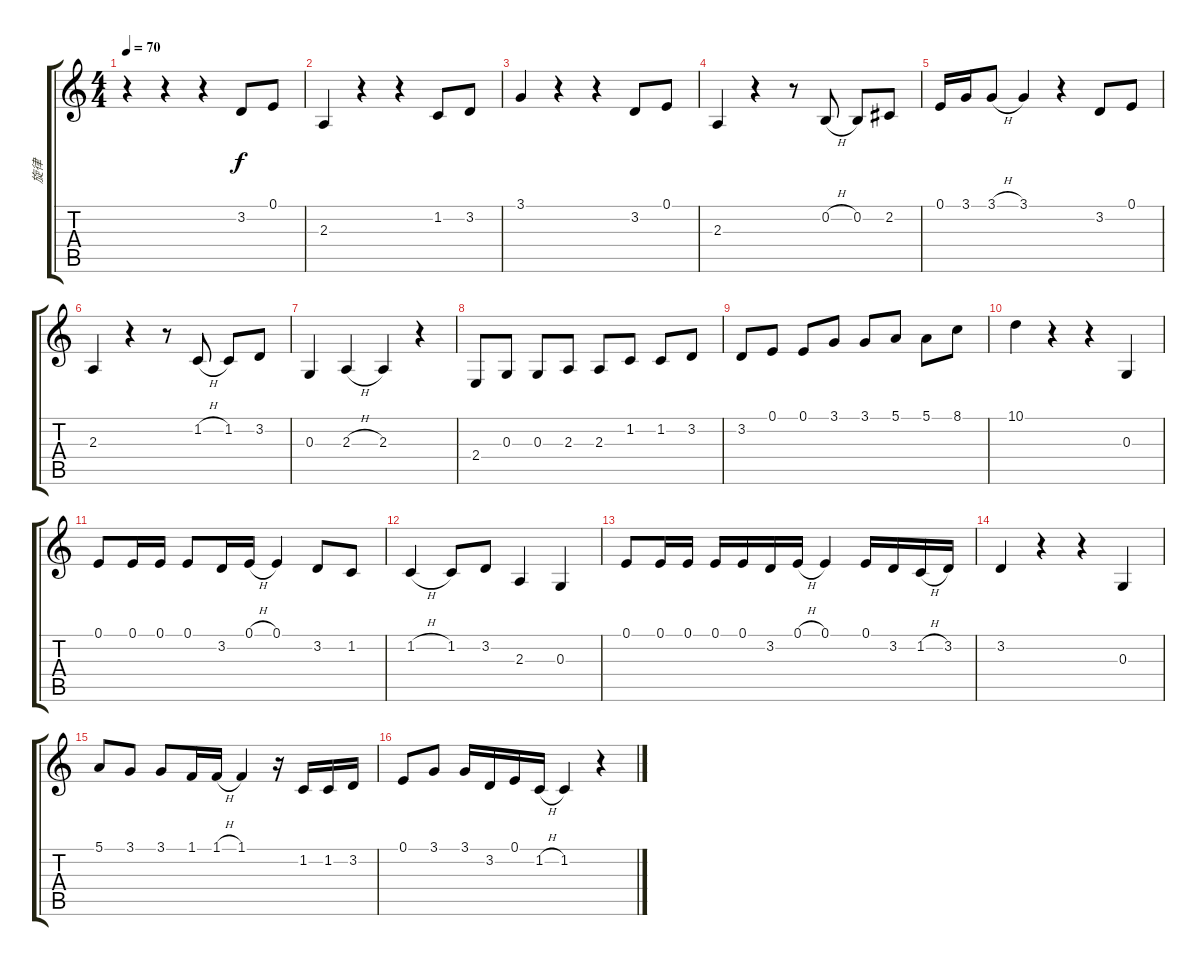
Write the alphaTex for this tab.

\track ("旋律" "旋律") {instrument acousticgrandpiano}
\staff {score tabs}
\tuning (E4 B3 G3 D3 A2 E2) {hide}
\ts (4 4)
\tempo 70
\clef g2
\ks c
r.4{dy f instrument acousticgrandpiano} r.4 r.4 3.2.8 0.1.8 |
2.3.4 r.4 r.4 1.2.8 3.2.8 |
3.1.4 r.4 r.4 3.2.8 0.1.8 |
2.3.4 r.4 r.8 0.2{h}.8 0.2.8 2.2.8 |
0.1.16 3.1.16 3.1{h}.8 3.1.4 r.4 3.2.8 0.1.8 |
2.3.4 r.4 r.8 1.2{h}.8 1.2.8 3.2.8 |
0.3.4 2.3{h}.4 2.3.4 r.4 |
2.4.8 0.3.8 0.3.8 2.3.8 2.3.8 1.2.8 1.2.8 3.2.8 |
3.2.8 0.1.8 0.1.8 3.1.8 3.1.8 5.1.8 5.1.8 8.1.8 |
10.1.4 r.4 r.4 0.3.4 |
0.1.8 0.1.16 0.1.16 0.1.8 3.2.16 0.1{h}.16 0.1.4 3.2.8 1.2.8 |
1.2{h}.4 1.2.8 3.2.8 2.3.4 0.3.4 |
0.1.8 0.1.16 0.1.16 0.1.16 0.1.16 3.2.16 0.1{h}.16 0.1.4 0.1.16 3.2.16 1.2{h}.16 3.2.16 |
3.2.4 r.4 r.4 0.3.4 |
5.1.8 3.1.8 3.1.8 1.1.16 1.1{h}.16 1.1.4 r.16 1.2.16 1.2.16 3.2.16 |
0.1.8 3.1.8 3.1.16 3.2.16 0.1.16 1.2{h}.16 1.2.4 r.4
